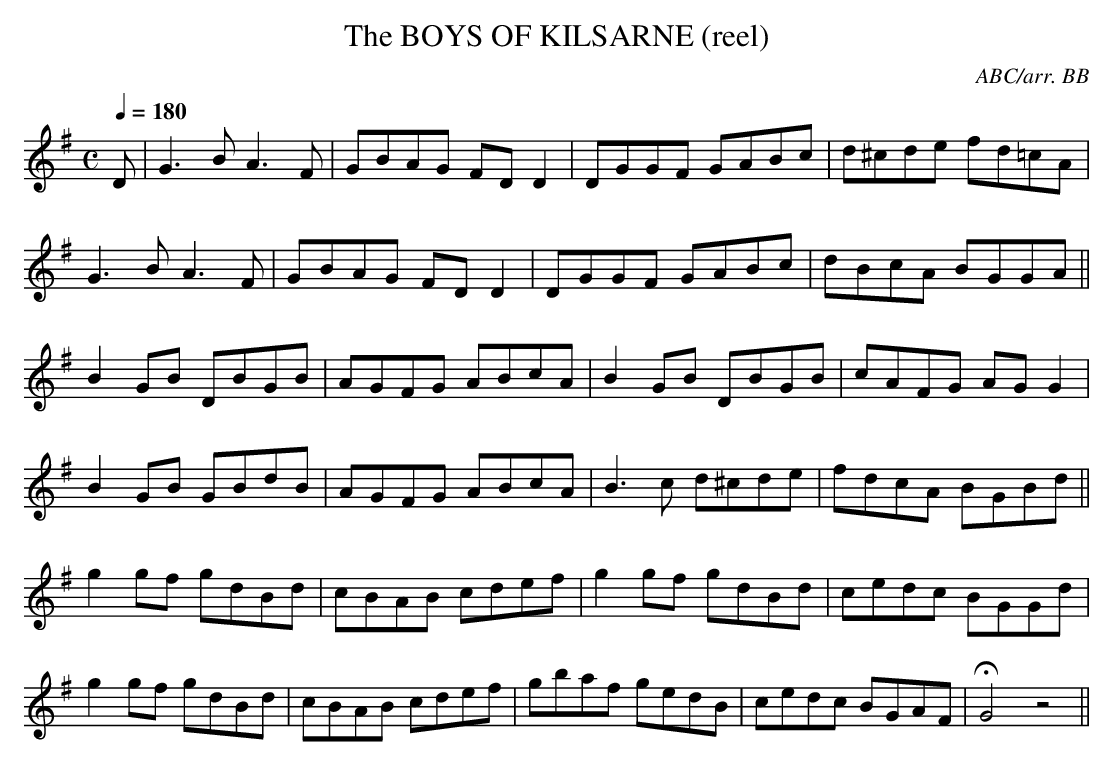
X:1
T:BOYS OF KILSARNE (reel), The
C:ABC/arr. BB
M:C
L:1/8
Q:1/4=180
K:G
D|G3B A3F|GBAG FDD2|DGGF GABc|d^cde fd=cA|
G3B A3F|GBAG FDD2|DGGF GABc|dBcA BGGA||
B2GB DBGB|AGFG ABcA|B2GB DBGB|cAFG AGG2|
B2GB GBdB|AGFG ABcA|B3c d^cde|fdcA BGBd||
g2gf gdBd|cBAB cdef|g2gf gdBd|cedc BGGd|
g2gf gdBd|cBAB cdef|gbaf gedB|cedc BGAF|\
HG4z4||
